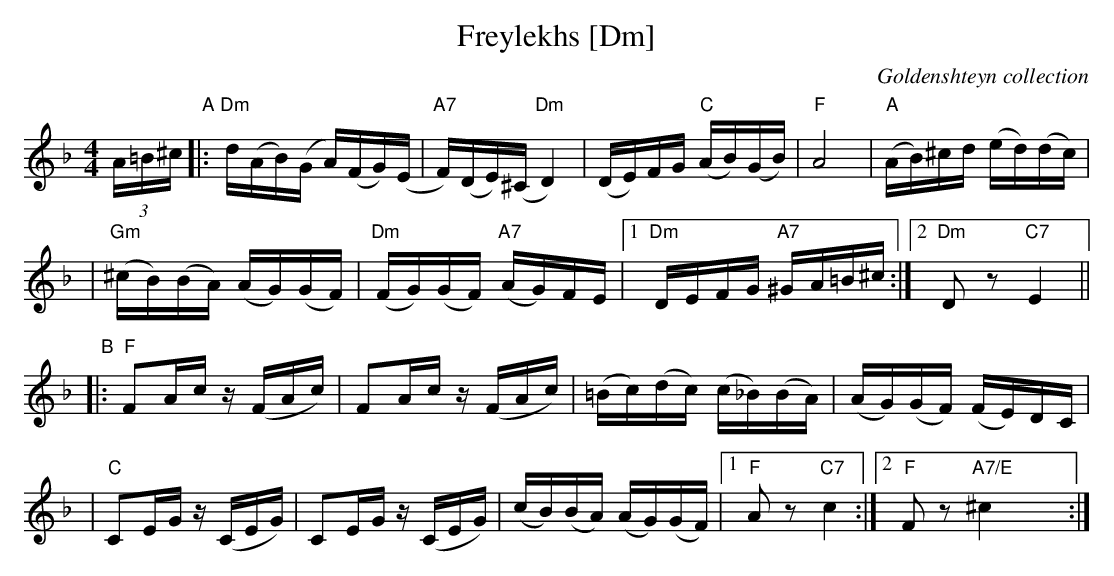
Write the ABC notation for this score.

X:1
T: Freylekhs [Dm]
O: Goldenshteyn collection
M: 4/4
L: 1/16
K: Dm
(3A=B^c \
"A"\
|: "Dm"d(AB)(G A)(FG)(E | "A7"F)(DE)(^C "Dm"D4) | (DE)FG "C"(AB)(GB) | "F"A8 | "A"(AB)^cd (ed)(dc) |
| "Gm"(^cB)(BA) (AG)(GF) | "Dm"(FG)(GF) "A7"(AG)FE |1 "Dm"DEFG "A7"^GA=B^c :|2 "Dm"D2z2 "C7"E4 ||
"B"\
|: "F"F2Ac z(FAc) | F2Ac z(FAc) | (=Bc)(dc) (c_B)(BA) | (AG)(GF) (FE)DC |
| "C"C2EG z(CEG) | C2EG z(CEG) | (cB)(BA) (AG)(GF) |1 "F"A2z2 "C7"c4 :|2 "F"F2z2 "A7/E"^c4 y!d.C.!y:|
